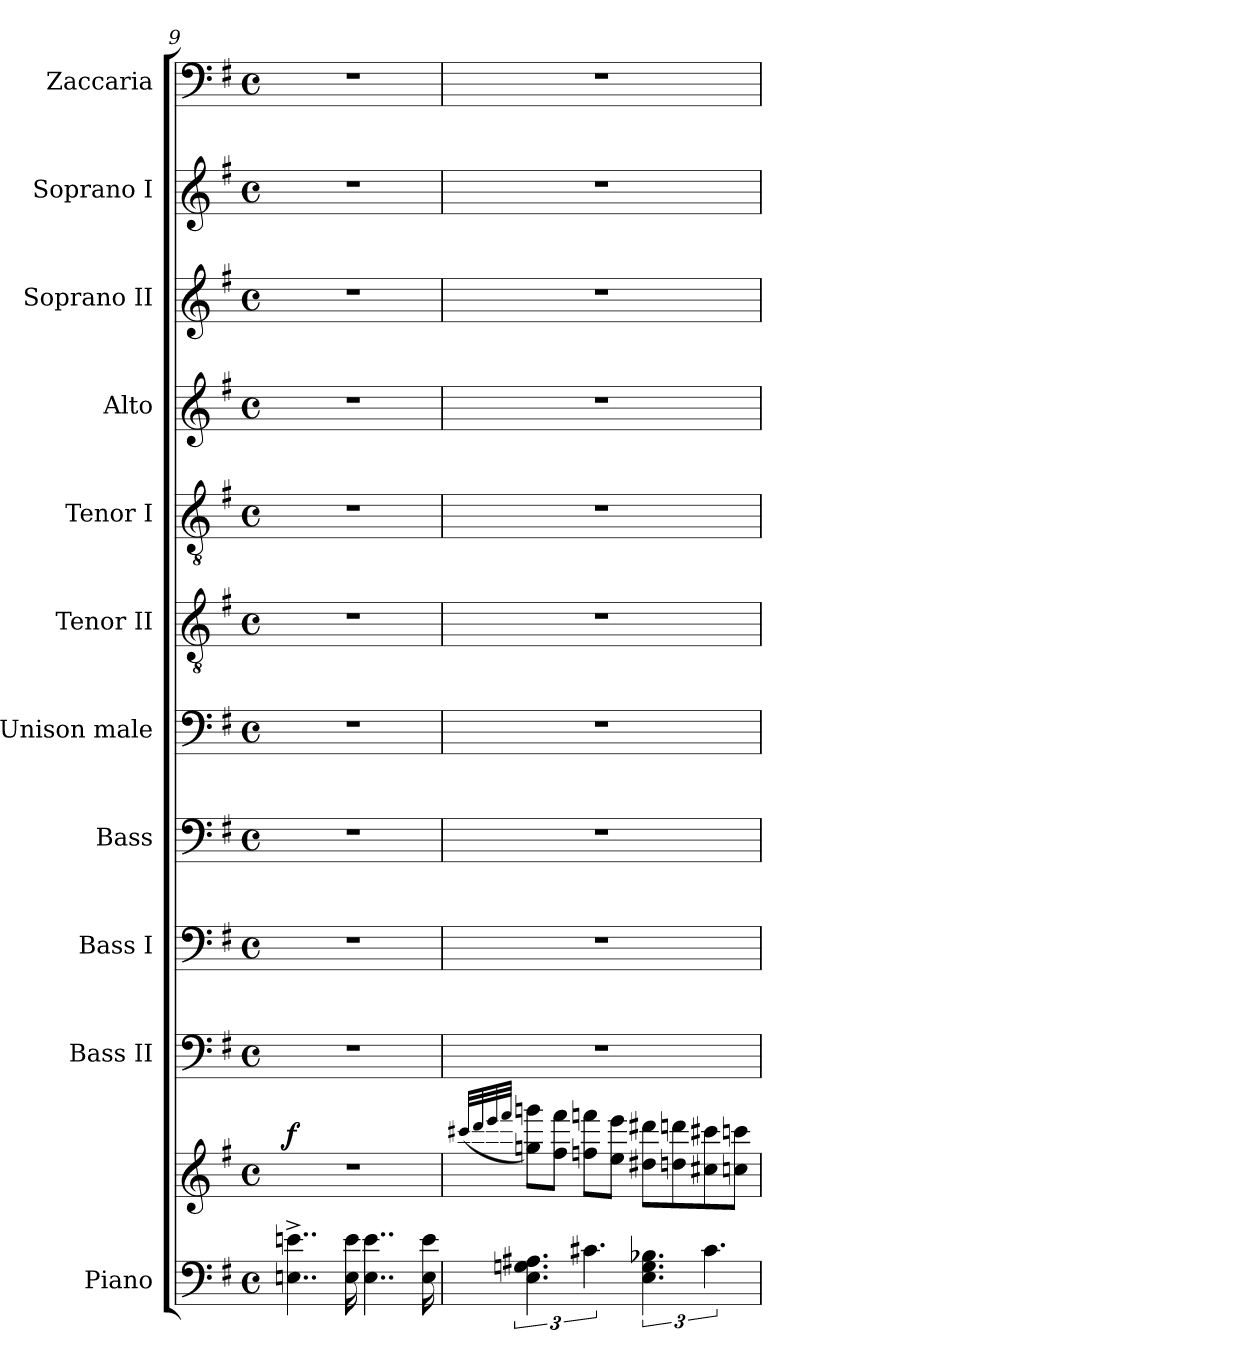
**kern	**kern	**dynam	**kern	**kern	**kern	**kern	**kern	**kern	**kern	**kern	**kern	**kern
*part11	*part11	*part11	*part10	*part9	*part8	*part7	*part6	*part5	*part4	*part3	*part2	*part1
*staff12	*staff11	*staff11/12	*staff10	*staff9	*staff8	*staff7	*staff6	*staff5	*staff4	*staff3	*staff2	*staff1
*I"Piano	*	*	*I"Bass II	*I"Bass I	*I"Bass	*I"Unison male	*I"Tenor II	*I"Tenor I	*I"Alto	*I"Soprano II	*I"Soprano I	*I"Zaccaria
*I'Pno.	*	*	*I'B.II	*I'B.I	*I'B.	*I'Uni.m	*I'T.II	*I'T.I	*I'A.	*I'S.II	*I'S.I	*I'Zac.
*clefF4	*clefG2	*	*clefF4	*clefF4	*clefF4	*clefF4	*clefGv2	*clefGv2	*clefG2	*clefG2	*clefG2	*clefF4
*k[f#]	*k[f#]	*	*k[f#]	*k[f#]	*k[f#]	*k[f#]	*k[f#]	*k[f#]	*k[f#]	*k[f#]	*k[f#]	*k[f#]
*M4/4	*M4/4	*	*M4/4	*M4/4	*M4/4	*M4/4	*M4/4	*M4/4	*M4/4	*M4/4	*M4/4	*M4/4
*met(c)	*met(c)	*	*met(c)	*met(c)	*met(c)	*met(c)	*met(c)	*met(c)	*met(c)	*met(c)	*met(c)	*met(c)
=9	=9	=9	=9	=9	=9	=9	=9	=9	=9	=9	=9	=9
!	!	!LO:DY:a	!	!	!	!	!	!	!	!	!	!
4..En\^ 4..en\^	1r	f	1r	1r	1r	1r	1r	1r	1r	1r	1r	1r
16E\ 16e\	.	.	.	.	.	.	.	.	.	.	.	.
4..E\ 4..e\	.	.	.	.	.	.	.	.	.	.	.	.
16E\ 16e\	.	.	.	.	.	.	.	.	.	.	.	.
!!LO:LB:g=z
=10	=10	=10	=10	=10	=10	=10	=10	=10	=10	=10	=10	=10
.	(<32qccc#X/LLL	.	.	.	.	.	.	.	.	.	.	.
.	32qddd/	.	.	.	.	.	.	.	.	.	.	.
.	32qeee/	.	.	.	.	.	.	.	.	.	.	.
.	32qfff#/JJJ	.	.	.	.	.	.	.	.	.	.	.
6.E\ 6.Gn\ 6.A#X\	8ggn\ 8gggn\L)	.	1r	1r	1r	1r	1r	1r	1r	1r	1r	1r
.	8ff#\ 8fff#\J	.	.	.	.	.	.	.	.	.	.	.
6.c#X\	8ffn\ 8fffn\L	.	.	.	.	.	.	.	.	.	.	.
.	8ee\ 8eee\J	.	.	.	.	.	.	.	.	.	.	.
6.E\ 6.G\ 6.B-X\	8dd#X\ 8ddd#X\L	.	.	.	.	.	.	.	.	.	.	.
.	8ddn\ 8dddn\	.	.	.	.	.	.	.	.	.	.	.
6.c#\	8cc#X\ 8ccc#\	.	.	.	.	.	.	.	.	.	.	.
.	8ccn\ 8cccn\J	.	.	.	.	.	.	.	.	.	.	.
=	=	=	=	=	=	=	=	=	=	=	=	=
*-	*-	*-	*-	*-	*-	*-	*-	*-	*-	*-	*-	*-
